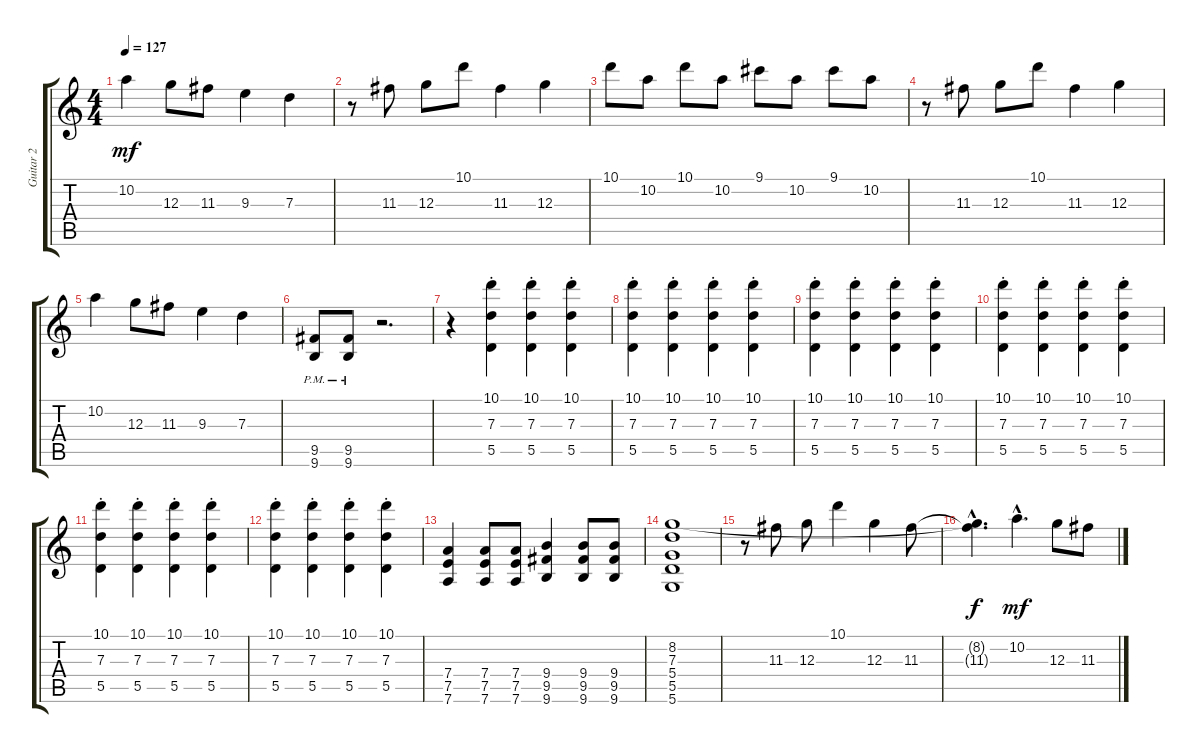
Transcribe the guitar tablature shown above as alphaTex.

\track ("Guitar 2" "Guitar 2") {instrument distortionguitar}
\staff {score tabs}
\tuning (E4 B3 G3 D3 A2 D2) {hide}
\ts (4 4)
\tempo 127
\clef g2
\ks c
10.2.4{dy mf} 12.3.8 11.3.8 9.3.4 7.3.4 |
r.8 11.3.8 12.3.8 10.1.8 11.3.4 12.3.4 |
10.1.8 10.2.8 10.1.8 10.2.8 9.1.8 10.2.8 9.1.8 10.2.8 |
r.8 11.3.8 12.3.8 10.1.8 11.3.4 12.3.4 |
10.2.4 12.3.8 11.3.8 9.3.4 7.3.4 |
(9.5{pm} 9.6{pm}).8 (9.5{pm} 9.6{pm}).8 r.2{d} |
r.4 (10.1{st} 7.3{st} 5.5{st}).4 (10.1{st} 7.3{st} 5.5{st}).4 (10.1{st} 7.3{st} 5.5{st}).4 |
(10.1{st} 7.3{st} 5.5{st}).4 (10.1{st} 7.3{st} 5.5{st}).4 (10.1{st} 7.3{st} 5.5{st}).4 (10.1{st} 7.3{st} 5.5{st}).4 |
(10.1{st} 7.3{st} 5.5{st}).4 (10.1{st} 7.3{st} 5.5{st}).4 (10.1{st} 7.3{st} 5.5{st}).4 (10.1{st} 7.3{st} 5.5{st}).4 |
(10.1{st} 7.3{st} 5.5{st}).4 (10.1{st} 7.3{st} 5.5{st}).4 (10.1{st} 7.3{st} 5.5{st}).4 (10.1{st} 7.3{st} 5.5{st}).4 |
(10.1{st} 7.3{st} 5.5{st}).4 (10.1{st} 7.3{st} 5.5{st}).4 (10.1{st} 7.3{st} 5.5{st}).4 (10.1{st} 7.3{st} 5.5{st}).4 |
(10.1{st} 7.3{st} 5.5{st}).4 (10.1{st} 7.3{st} 5.5{st}).4 (10.1{st} 7.3{st} 5.5{st}).4 (10.1{st} 7.3{st} 5.5{st}).4 |
(7.4 7.5 7.6).4 (7.4 7.5 7.6).8 (7.4 7.5 7.6).8 (9.4 9.5 9.6).4 (9.4 9.5 9.6).8 (9.4 9.5 9.6).8 |
(8.2 7.3 5.4 5.5 5.6).1 |
r.8 11.3.8 12.3.8 10.1.4 12.3.4 11.3.8 |
(8.2{hac t} 11.3{hac t}).4{d dy f} 10.2{hac}.4{d dy mf} 12.3.8 11.3.8
